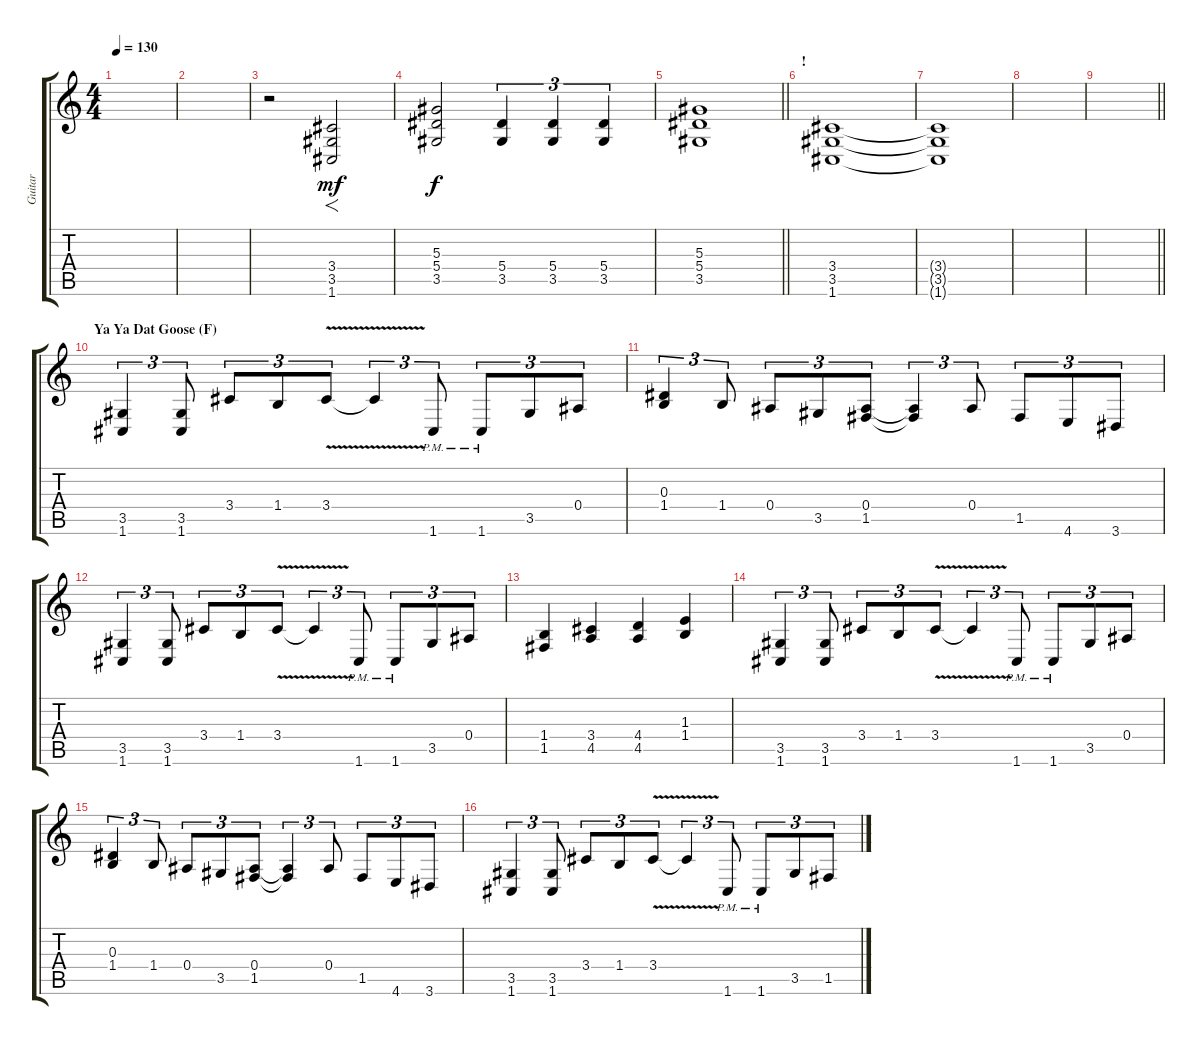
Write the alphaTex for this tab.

\track ("Guitar" "Guitar") {instrument distortionguitar}
\staff {score tabs}
\tuning (C4 G3 Eb3 Bb2 F2 C2) {hide}
\ts (4 4)
\tempo 130
\clef g2
\ks c
|
|
r.2 (3.4 3.5 1.6).2{f dy mf} |
(5.3 5.4 3.5).2{dy f} (5.4 3.5).4{tu (3 2)} (5.4 3.5).4{tu (3 2)} (5.4 3.5).4{tu (3 2)} |
\barLineRight lightlight
(5.3 5.4 3.5).1 |
\section ("" "!")
(3.4 3.5 1.6).1 |
(3.4{t} 3.5{t} 1.6{t}).1 |
|
\barLineRight lightlight
|
\section ("" "Ya Ya Dat Goose (F)")
(3.5 1.6).4{tu (3 2)} (3.5 1.6).8{tu (3 2)} 3.4.8{tu (3 2)} 1.4.8{tu (3 2)} 3.4{v}.8{tu (3 2)} 3.4{v t}.4{tu (3 2)} 1.6{pm}.8{tu (3 2)} 1.6{pm}.8{tu (3 2)} 3.5.8{tu (3 2)} 0.4.8{tu (3 2)} |
(0.3 1.4).4{tu (3 2)} 1.4.8{tu (3 2)} 0.4.8{tu (3 2)} 3.5.8{tu (3 2)} (0.4 1.5).8{tu (3 2)} (0.4{t} 1.5{t}).4{tu (3 2)} 0.4.8{tu (3 2)} 1.5.8{tu (3 2)} 4.6.8{tu (3 2)} 3.6.8{tu (3 2)} |
(3.5 1.6).4{tu (3 2)} (3.5 1.6).8{tu (3 2)} 3.4.8{tu (3 2)} 1.4.8{tu (3 2)} 3.4{v}.8{tu (3 2)} 3.4{v t}.4{tu (3 2)} 1.6{pm}.8{tu (3 2)} 1.6{pm}.8{tu (3 2)} 3.5.8{tu (3 2)} 0.4.8{tu (3 2)} |
(1.4 1.5).4 (3.4 4.5).4 (4.4 4.5).4 (1.3 1.4).4 |
(3.5 1.6).4{tu (3 2)} (3.5 1.6).8{tu (3 2)} 3.4.8{tu (3 2)} 1.4.8{tu (3 2)} 3.4{v}.8{tu (3 2)} 3.4{v t}.4{tu (3 2)} 1.6{pm}.8{tu (3 2)} 1.6{pm}.8{tu (3 2)} 3.5.8{tu (3 2)} 0.4.8{tu (3 2)} |
(0.3 1.4).4{tu (3 2)} 1.4.8{tu (3 2)} 0.4.8{tu (3 2)} 3.5.8{tu (3 2)} (0.4 1.5).8{tu (3 2)} (0.4{t} 1.5{t}).4{tu (3 2)} 0.4.8{tu (3 2)} 1.5.8{tu (3 2)} 4.6.8{tu (3 2)} 3.6.8{tu (3 2)} |
(3.5 1.6).4{tu (3 2)} (3.5 1.6).8{tu (3 2)} 3.4.8{tu (3 2)} 1.4.8{tu (3 2)} 3.4{v}.8{tu (3 2)} 3.4{v t}.4{tu (3 2)} 1.6{pm}.8{tu (3 2)} 1.6{pm}.8{tu (3 2)} 3.5.8{tu (3 2)} 1.5.8{tu (3 2)}
